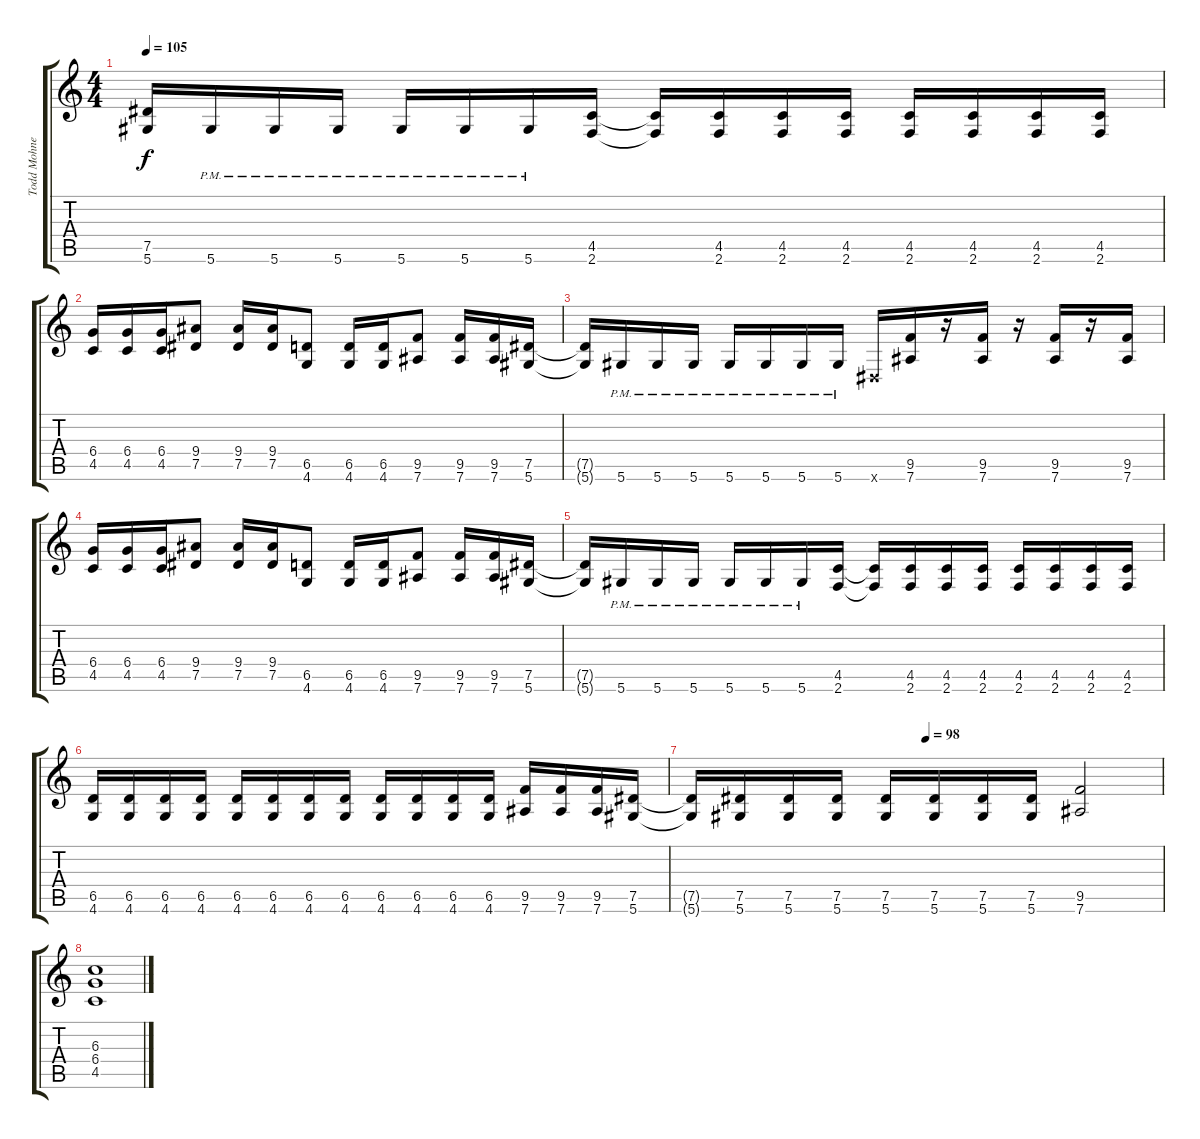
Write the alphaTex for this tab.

\track ("Todd Mohney" "Todd Mohne") {instrument overdrivenguitar}
\staff {score tabs}
\tuning (Eb4 Bb3 Gb3 Db3 Ab2 Eb2) {hide}
\ts (4 4)
\tempo 105
\clef g2
\ks c
(7.5{t} 5.6{t}).16{dy f} 5.6{pm}.16 5.6{pm}.16 5.6{pm}.16 5.6{pm}.16 5.6{pm}.16 5.6{pm}.16 (4.5 2.6).16 (4.5{t} 2.6{t}).16 (4.5 2.6).16 (4.5 2.6).16 (4.5 2.6).16 (4.5 2.6).16 (4.5 2.6).16 (4.5 2.6).16 (4.5 2.6).16 |
(6.4 4.5).16 (6.4 4.5).16 (6.4 4.5).16 (9.4 7.5).8 (9.4 7.5).16 (9.4 7.5).16 (6.5 4.6).8 (6.5 4.6).16 (6.5 4.6).16 (9.5 7.6).8 (9.5 7.6).16 (9.5 7.6).16 (7.5 5.6).16 |
(7.5{t} 5.6{t}).16 5.6{pm}.16 5.6{pm}.16 5.6{pm}.16 5.6{pm}.16 5.6{pm}.16 5.6{pm}.16 5.6{pm}.16 0.6{x}.16 (9.5 7.6).16 r.16 (9.5 7.6).16 r.16 (9.5 7.6).16 r.16 (9.5 7.6).16 |
(6.4 4.5).16 (6.4 4.5).16 (6.4 4.5).16 (9.4 7.5).8 (9.4 7.5).16 (9.4 7.5).16 (6.5 4.6).8 (6.5 4.6).16 (6.5 4.6).16 (9.5 7.6).8 (9.5 7.6).16 (9.5 7.6).16 (7.5 5.6).16 |
(7.5{t} 5.6{t}).16 5.6{pm}.16 5.6{pm}.16 5.6{pm}.16 5.6{pm}.16 5.6{pm}.16 5.6{pm}.16 (4.5 2.6).16 (4.5{t} 2.6{t}).16 (4.5 2.6).16 (4.5 2.6).16 (4.5 2.6).16 (4.5 2.6).16 (4.5 2.6).16 (4.5 2.6).16 (4.5 2.6).16 |
(6.5 4.6).16 (6.5 4.6).16 (6.5 4.6).16 (6.5 4.6).16 (6.5 4.6).16 (6.5 4.6).16 (6.5 4.6).16 (6.5 4.6).16 (6.5 4.6).16 (6.5 4.6).16 (6.5 4.6).16 (6.5 4.6).16 (9.5 7.6).16 (9.5 7.6).16 (9.5 7.6).16 (7.5 5.6).16 |
\tempo (98 0.5)
(7.5{t} 5.6{t}).16 (7.5 5.6).16 (7.5 5.6).16 (7.5 5.6).16 (7.5 5.6).16 (7.5 5.6).16 (7.5 5.6).16 (7.5 5.6).16 (9.5 7.6).2 |
(6.3 6.4 4.5).1
